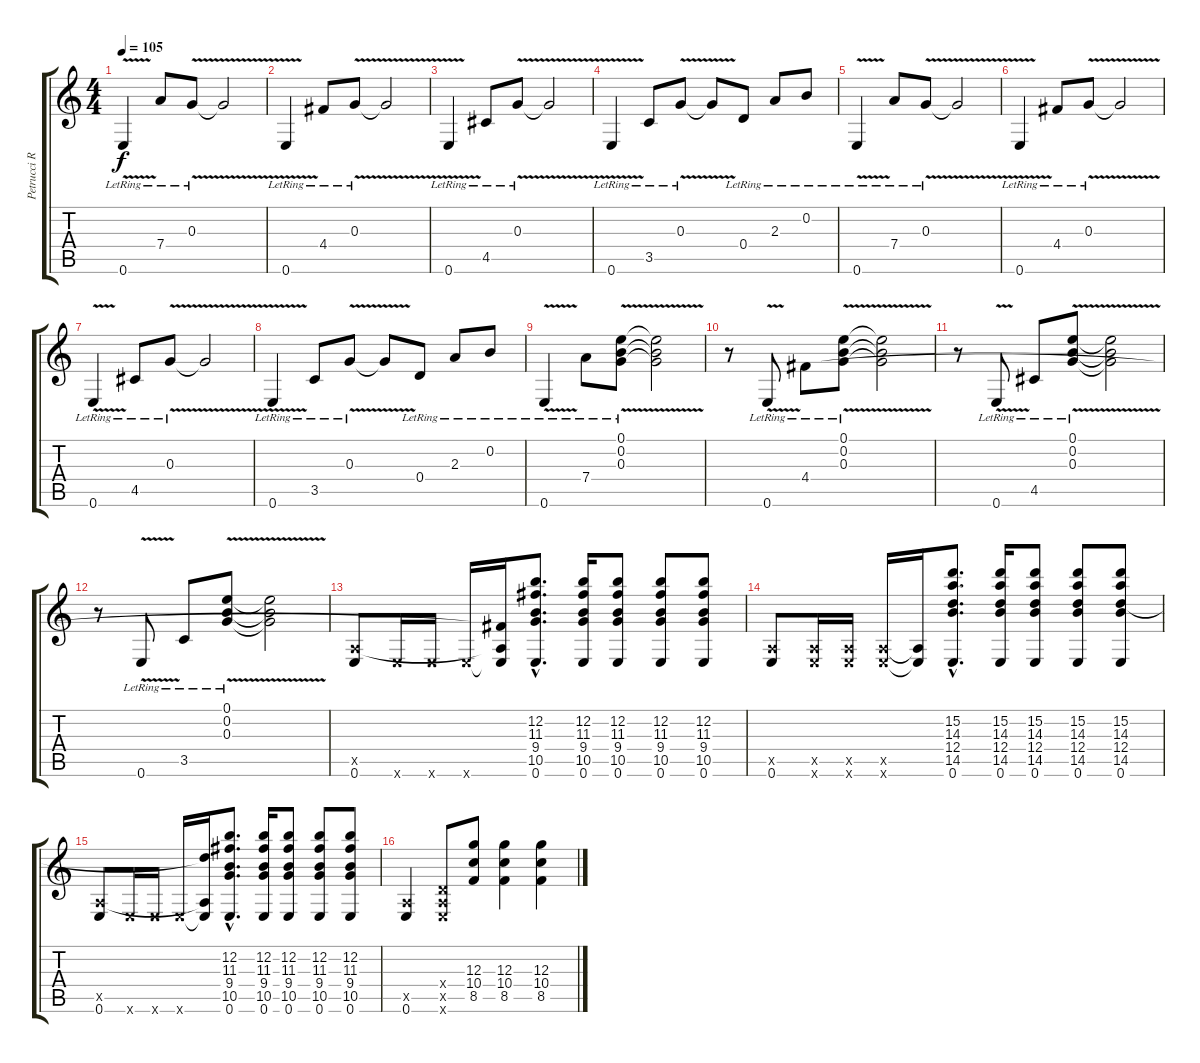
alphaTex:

\track ("Petrucci Rythm" "Petrucci R") {instrument acousticguitarsteel}
\staff {score tabs}
\tuning (E4 B3 G3 D3 A2 E2) {hide}
\ts (4 4)
\tempo 105
\clef g2
\ks c
0.6{v lr}.4{dy f} 7.4{lr}.8 0.3{v lr}.8 0.3{t}.2 |
0.6{v lr}.4 4.4{lr}.8 0.3{v lr}.8 0.3{t}.2 |
0.6{v lr}.4 4.5{lr}.8 0.3{v lr}.8 0.3{t}.2 |
0.6{v lr}.4 3.5{lr}.8 0.3{v lr}.8 0.3{t}.8 0.4{lr}.8 2.3{lr}.8 0.2{lr}.8 |
0.6{v lr}.4 7.4{lr}.8 0.3{v lr}.8 0.3{t}.2 |
0.6{v lr}.4 4.4{lr}.8 0.3{v lr}.8 0.3{t}.2 |
0.6{v lr}.4 4.5{lr}.8 0.3{v lr}.8 0.3{t}.2 |
0.6{v lr}.4 3.5{lr}.8 0.3{v lr}.8 0.3{t}.8 0.4{lr}.8 2.3{lr}.8 0.2{lr}.8 |
0.6{v lr}.4 7.4{lr}.8 (0.1{v lr} 0.2{v lr} 0.3{v lr}).8 (0.1{t} 0.2{t} 0.3{t}).2 |
r.8 0.6{v lr}.8 4.4{lr}.8 (0.1{v lr} 0.2{v lr} 0.3{v lr}).8 (0.1{t} 0.2{t} 0.3{t}).2 |
r.8 0.6{v lr}.8 4.5{lr}.8 (0.1{v lr} 0.2{v lr} 0.3{v}).8 (0.1{t} 0.2{t} 0.3{t}).2 |
r.8 0.6{v lr}.8 3.5{lr}.8 (0.1{v lr} 0.2{v lr} 0.3{v lr}).8 (0.1{t} 0.2{t} 0.3{t}).2 |
(0.5{x} 0.6).8 0.6{x}.16 0.6{x}.16 0.6{x}.16 (4.4{t} 0.5{t} 0.6{t}).16 (12.2{hac} 11.3{hac} 9.4{hac} 10.5{hac} 0.6{hac}).8{d} (12.2 11.3 9.4 10.5 0.6).16 (12.2 11.3 9.4 10.5 0.6).8 (12.2 11.3 9.4 10.5 0.6).8 (12.2 11.3 9.4 10.5 0.6).8 |
(0.5{x} 0.6).8 (0.5{x} 0.6{x}).16 (0.5{x} 0.6{x}).16 (0.5{x} 0.6{x}).16 (0.5{t} 0.6{t}).16 (15.2{hac} 14.3{hac} 12.4{hac} 14.5{hac} 0.6{hac}).8{d} (15.2 14.3 12.4 14.5 0.6).16 (15.2 14.3 12.4 14.5 0.6).8 (15.2 14.3 12.4 14.5 0.6).8 (15.2 14.3 12.4 14.5 0.6).8 |
(0.5{x} 0.6).8 0.6{x}.16 0.6{x}.16 0.6{x}.16 (12.4{t} 0.5{t} 0.6{t}).16 (12.2{hac} 11.3{hac} 9.4{hac} 10.5{hac} 0.6{hac}).8{d} (12.2 11.3 9.4 10.5 0.6).16 (12.2 11.3 9.4 10.5 0.6).8 (12.2 11.3 9.4 10.5 0.6).8 (12.2 11.3 9.4 10.5 0.6).8 |
(0.5{x} 0.6).4 (0.4{x} 0.5{x} 0.6{x}).8 (12.3 10.4 8.5).8 (12.3 10.4 8.5).4 (12.3 10.4 8.5).4
